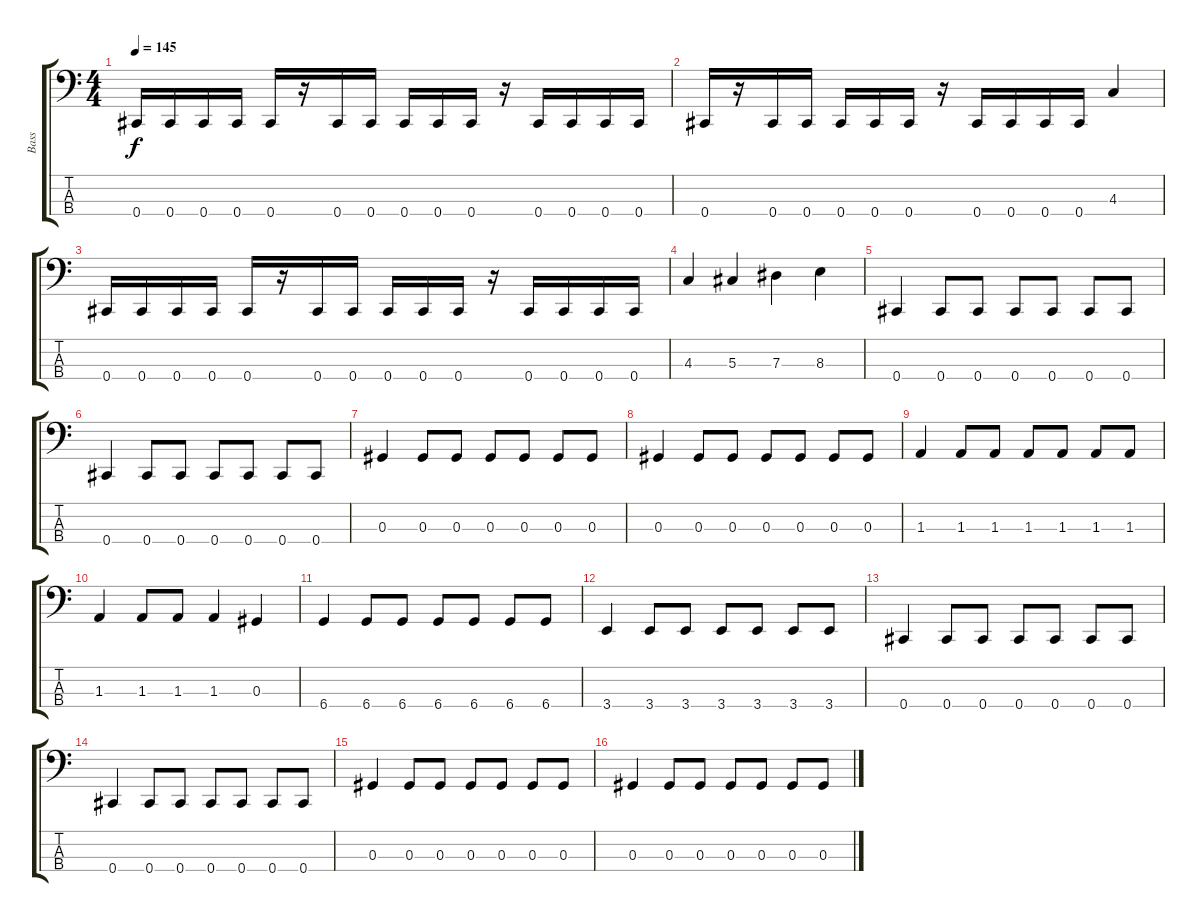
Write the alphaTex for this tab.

\track ("Bass" "Bass") {instrument electricbasspick}
\staff {score tabs}
\tuning (Gb2 Db2 Ab1 Db1) {hide}
\ts (4 4)
\tempo 145
\clef f4
\ks c
0.4.16{dy f} 0.4.16 0.4.16 0.4.16 0.4.16 r.16 0.4.16 0.4.16 0.4.16 0.4.16 0.4.16 r.16 0.4.16 0.4.16 0.4.16 0.4.16 |
0.4.16 r.16 0.4.16 0.4.16 0.4.16 0.4.16 0.4.16 r.16 0.4.16 0.4.16 0.4.16 0.4.16 4.3.4 |
0.4.16 0.4.16 0.4.16 0.4.16 0.4.16 r.16 0.4.16 0.4.16 0.4.16 0.4.16 0.4.16 r.16 0.4.16 0.4.16 0.4.16 0.4.16 |
4.3.4 5.3.4 7.3.4 8.3.4 |
0.4.4 0.4.8 0.4.8 0.4.8 0.4.8 0.4.8 0.4.8 |
0.4.4 0.4.8 0.4.8 0.4.8 0.4.8 0.4.8 0.4.8 |
0.3.4 0.3.8 0.3.8 0.3.8 0.3.8 0.3.8 0.3.8 |
0.3.4 0.3.8 0.3.8 0.3.8 0.3.8 0.3.8 0.3.8 |
1.3.4 1.3.8 1.3.8 1.3.8 1.3.8 1.3.8 1.3.8 |
1.3.4 1.3.8 1.3.8 1.3.4 0.3.4 |
6.4.4 6.4.8 6.4.8 6.4.8 6.4.8 6.4.8 6.4.8 |
3.4.4 3.4.8 3.4.8 3.4.8 3.4.8 3.4.8 3.4.8 |
0.4.4 0.4.8 0.4.8 0.4.8 0.4.8 0.4.8 0.4.8 |
0.4.4 0.4.8 0.4.8 0.4.8 0.4.8 0.4.8 0.4.8 |
0.3.4 0.3.8 0.3.8 0.3.8 0.3.8 0.3.8 0.3.8 |
0.3.4 0.3.8 0.3.8 0.3.8 0.3.8 0.3.8 0.3.8
